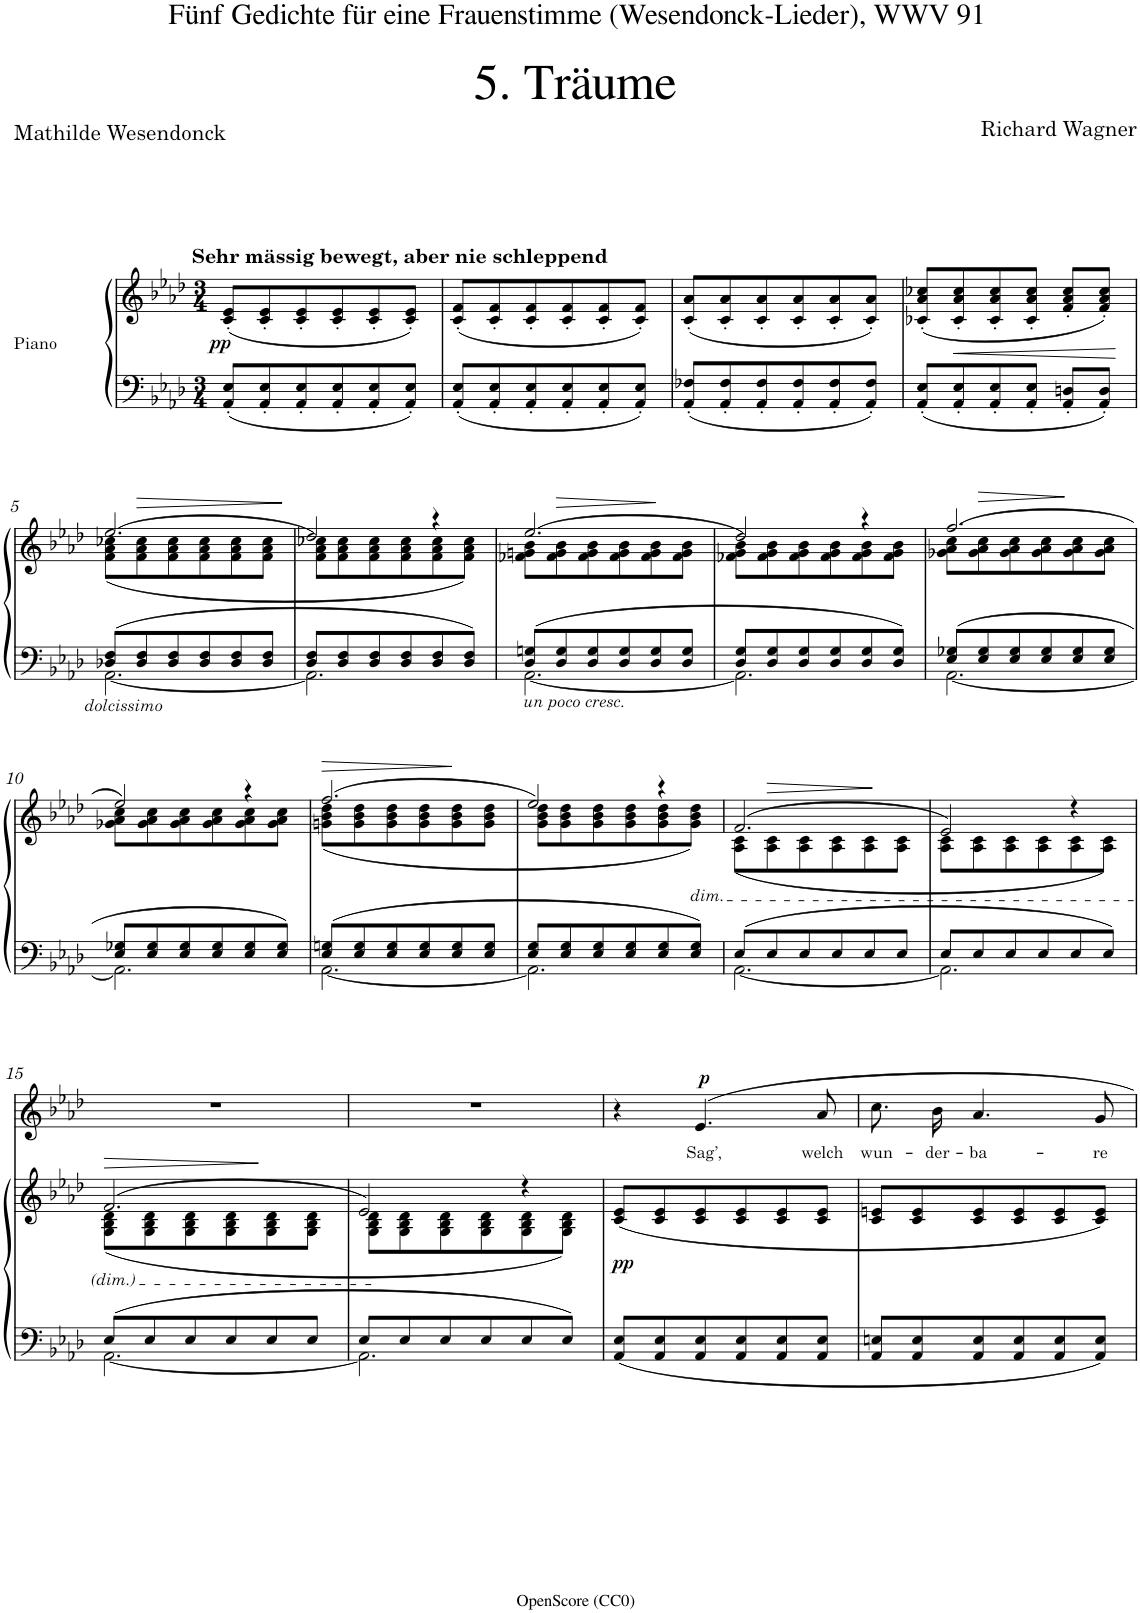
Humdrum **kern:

**kern	**kern	**dynam	**kern	**text	**dynam
*part2	*part2	*part2	*part1	*part1	*part1
*staff3	*staff2	*staff2/3	*staff1	*staff1	*staff1
*I"Piano	*	*	*I"Voice	*	*
*I'Pno	*	*	*	*	*
*clefF4	*clefG2	*	*clefG2	*	*
*k[b-e-a-d-]	*k[b-e-a-d-]	*	*k[b-e-a-d-]	*	*
*M3/4	*M3/4	*	*M3/4	*	*
=1	=1	=1	=1	=1	=1
!	!	!	!LO:TX:a:B:t=Sehr mässig bewegt, aber nie schleppend	!	!
!	!	!LO:DY:b	!	!	!
8AA-/' 8E-/'L	(8c/' 8e-/'L	pp	2.r	.	.
8AA-/' 8E-/'	8c/' 8e-/'	.	.	.	.
8AA-/' 8E-/'	8c/' 8e-/'	.	.	.	.
8AA-/' 8E-/'	8c/' 8e-/'	.	.	.	.
8AA-/' 8E-/'	8c/' 8e-/'	.	.	.	.
8AA-/' 8E-/'J	8c/' 8e-/'J)	.	.	.	.
=2	=2	=2	=2	=2	=2
8AA-/' 8E-/'L	(8c/' 8f/'L	.	2.r	.	.
8AA-/' 8E-/'	8c/' 8f/'	.	.	.	.
8AA-/' 8E-/'	8c/' 8f/'	.	.	.	.
8AA-/' 8E-/'	8c/' 8f/'	.	.	.	.
8AA-/' 8E-/'	8c/' 8f/'	.	.	.	.
8AA-/' 8E-/'J	8c/' 8f/'J)	.	.	.	.
=3	=3	=3	=3	=3	=3
8AA-/' 8F-X/'L	(8c/' 8a-/'L	.	2.r	.	.
8AA-/' 8F-/'	8c/' 8a-/'	.	.	.	.
8AA-/' 8F-/'	8c/' 8a-/'	.	.	.	.
8AA-/' 8F-/'	8c/' 8a-/'	.	.	.	.
8AA-/' 8F-/'	8c/' 8a-/'	.	.	.	.
8AA-/' 8F-/'J	8c/' 8a-/'J)	.	.	.	.
=4	=4	=4	=4	=4	=4
8AA-/' 8E-/'L	(8c-X/' 8a-/' 8cc-X/'L	.	2.r	.	.
!	!	!LO:HP:b	!	!	!
8AA-/' 8E-/'	8c-/' 8a-/' 8cc-/'	<	.	.	.
8AA-/' 8E-/'	8c-/' 8a-/' 8cc-/'	.	.	.	.
8AA-/' 8E-/'J	8c-/' 8a-/' 8cc-/'J	.	.	.	.
8AA-/' 8Dn/'L	8f/' 8a-/' 8cc-/'L	.	.	.	.
8AA-/' 8D/'J	8f/' 8a-/' 8cc-/'J)	.	.	.	.
.	.	[	.	.	.
!!LO:LB:g=z
=5	=5	=5	=5	=5	=5
*^	*^	*	*	*	*
!LO:TX:b:i:t=dolcissimo	!	!	!	!	!	!	!
8D-X/ 8F/L	[2.AA-\	(2.ee-/	(8f\ 8a-\ 8cc-X\L	.	2.r	.	.
!	!	!	!	!LO:HP:b	!	!	!
8D-/ 8F/	.	.	8f\ 8a-\ 8cc-\	>	.	.	.
8D-/ 8F/	.	.	8f\ 8a-\ 8cc-\	.	.	.	.
8D-/ 8F/	.	.	8f\ 8a-\ 8cc-\	.	.	.	.
8D-/ 8F/	.	.	8f\ 8a-\ 8cc-\	.	.	.	.
8D-/ 8F/J	.	.	8f\ 8a-\ 8cc-\J	.	.	.	.
=6	=6	=6	=6	=6	=6	=6	=6
8D-/ 8F/L	2.AA-\]	2dd-/)	8f\ 8a-\ 8cc-X\L	.	2.r	.	.
8D-/ 8F/	.	.	8f\ 8a-\ 8cc-\	.	.	.	.
8D-/ 8F/	.	.	8f\ 8a-\ 8cc-\	.	.	.	.
8D-/ 8F/	.	.	8f\ 8a-\ 8cc-\	.	.	.	.
8D-/ 8F/	.	4r	8f\ 8a-\ 8cc-\	.	.	.	.
8D-/ 8F/J	.	.	8f\ 8a-\ 8cc-\J)	.	.	.	.
=7	=7	=7	=7	=7	=7	=7	=7
!LO:TX:b:i:t=un poco cresc.	!	!	!	!	!	!	!
8D-/ 8Gn/L	[2.AA-\	(2.ee-/	8f-X\ 8gn\ 8b-\L	.	2.r	.	.
!	!	!	!	!LO:HP:b	!	!	!
8D-/ 8G/	.	.	8f-\ 8g\ 8b-\	>	.	.	.
8D-/ 8G/	.	.	8f-\ 8g\ 8b-\	.	.	.	.
8D-/ 8G/	.	.	8f-\ 8g\ 8b-\	.	.	.	.
8D-/ 8G/	.	.	8f-\ 8g\ 8b-\	]	.	.	.
8D-/ 8G/J	.	.	8f-\ 8g\ 8b-\J	.	.	.	.
=8	=8	=8	=8	=8	=8	=8	=8
8D-/ 8G/L	2.AA-\]	2dd-/)	8f-X\ 8g\ 8b-\L	.	2.r	.	.
8D-/ 8G/	.	.	8f-\ 8g\ 8b-\	.	.	.	.
8D-/ 8G/	.	.	8f-\ 8g\ 8b-\	.	.	.	.
8D-/ 8G/	.	.	8f-\ 8g\ 8b-\	.	.	.	.
8D-/ 8G/	.	4r	8f-\ 8g\ 8b-\	.	.	.	.
8D-/ 8G/J	.	.	8f-\ 8g\ 8b-\J	.	.	.	.
=9	=9	=9	=9	=9	=9	=9	=9
8E-/ 8G-X/L	[2.AA-\	(2.ff/	8g-X\ 8a-\ 8cc\L	.	2.r	.	.
!	!	!	!	!LO:HP:b	!	!	!
8E-/ 8G-/	.	.	8g-\ 8a-\ 8cc\	>	.	.	.
8E-/ 8G-/	.	.	8g-\ 8a-\ 8cc\	.	.	.	.
8E-/ 8G-/	.	.	8g-\ 8a-\ 8cc\	.	.	.	.
8E-/ 8G-/	.	.	8g-\ 8a-\ 8cc\	]	.	.	.
8E-/ 8G-/J	.	.	8g-\ 8a-\ 8cc\J	.	.	.	.
!!LO:LB:g=z
=10	=10	=10	=10	=10	=10	=10	=10
8E-/ 8G-X/L	2.AA-\]	2ee-/)	8g-X\ 8a-\ 8cc\L	.	2.r	.	.
8E-/ 8G-/	.	.	8g-\ 8a-\ 8cc\	.	.	.	.
8E-/ 8G-/	.	.	8g-\ 8a-\ 8cc\	.	.	.	.
8E-/ 8G-/	.	.	8g-\ 8a-\ 8cc\	.	.	.	.
8E-/ 8G-/	.	4r	8g-\ 8a-\ 8cc\	.	.	.	.
8E-/ 8G-/J	.	.	8g-\ 8a-\ 8cc\J	.	.	.	.
=11	=11	=11	=11	=11	=11	=11	=11
!	!	!	!	!LO:HP:b	!	!	!
8E-/ 8Gn/L	[2.AA-\	(2.ff/	(8gn\ 8b-\ 8dd-\L	>	2.r	.	.
8E-/ 8G/	.	.	8g\ 8b-\ 8dd-\	.	.	.	.
8E-/ 8G/	.	.	8g\ 8b-\ 8dd-\	.	.	.	.
8E-/ 8G/	.	.	8g\ 8b-\ 8dd-\	.	.	.	.
8E-/ 8G/	.	.	8g\ 8b-\ 8dd-\	]	.	.	.
8E-/ 8G/J	.	.	8g\ 8b-\ 8dd-\J	.	.	.	.
=12	=12	=12	=12	=12	=12	=12	=12
8E-/ 8G/L	2.AA-\]	2ee-/)	8g\ 8b-\ 8dd-\L	.	2.r	.	.
8E-/ 8G/	.	.	8g\ 8b-\ 8dd-\	.	.	.	.
8E-/ 8G/	.	.	8g\ 8b-\ 8dd-\	.	.	.	.
8E-/ 8G/	.	.	8g\ 8b-\ 8dd-\	.	.	.	.
8E-/ 8G/	.	4r	8g\ 8b-\ 8dd-\	.	.	.	.
!	!	!	!LO:TX:b:i:t=dim.	!	!	!	!
8E-/ 8G/J	.	.	8g\ 8b-\ 8dd-\J)	.	.	.	.
=13	=13	=13	=13	=13	=13	=13	=13
8E-/L	[2.AA-\	(2.f/	(8A-\ 8c\L	.	2.r	.	.
!	!	!	!	!LO:HP:b	!	!	!
8E-/	.	.	8A-\ 8c\	>	.	.	.
8E-/	.	.	8A-\ 8c\	.	.	.	.
8E-/	.	.	8A-\ 8c\	.	.	.	.
8E-/	.	.	8A-\ 8c\	]	.	.	.
8E-/J	.	.	8A-\ 8c\J	.	.	.	.
=14	=14	=14	=14	=14	=14	=14	=14
8E-/L	2.AA-\]	2e-/)	8A-\ 8c\L	.	2.r	.	.
8E-/	.	.	8A-\ 8c\	.	.	.	.
8E-/	.	.	8A-\ 8c\	.	.	.	.
8E-/	.	.	8A-\ 8c\	.	.	.	.
8E-/	.	4r	8A-\ 8c\	.	.	.	.
8E-/J	.	.	8A-\ 8c\J)	.	.	.	.
!!LO:LB:g=z
=15	=15	=15	=15	=15	=15	=15	=15
8E-/L	[2.AA-\	(2.f/	(8G\ 8B-\ 8d-\L	.	2.r	.	.
8E-/	.	.	8G\ 8B-\ 8d-\	.	.	.	.
8E-/	.	.	8G\ 8B-\ 8d-\	.	.	.	.
8E-/	.	.	8G\ 8B-\ 8d-\	.	.	.	.
8E-/	.	.	8G\ 8B-\ 8d-\	]	.	.	.
8E-/J	.	.	8G\ 8B-\ 8d-\J	.	.	.	.
=16	=16	=16	=16	=16	=16	=16	=16
8E-/L	2.AA-\]	2e-/)	8G\ 8B-\ 8d-\L	.	2.r	.	.
8E-/	.	.	8G\ 8B-\ 8d-\	.	.	.	.
8E-/	.	.	8G\ 8B-\ 8d-\	.	.	.	.
8E-/	.	.	8G\ 8B-\ 8d-\	.	.	.	.
8E-/	.	4r	8G\ 8B-\ 8d-\	.	.	.	.
8E-/J	.	.	8G\ 8B-\ 8d-\J)	.	.	.	.
*v	*v	*	*	*	*	*	*
=17	=17	=17	=17	=17	=17	=17
!	!	!	!LO:DY:b	!	!	!
*	*v	*v	*	*	*	*
8AA-/ 8E-/L	(<8c/ 8e-/L	pp	4r	.	.
8AA-/ 8E-/	8c/ 8e-/	.	.	.	.
!	!	!	!	!LO:LY:b	!LO:DY:a
8AA-/ 8E-/	8c/ 8e-/	.	4.e-/	Sag’,	p
8AA-/ 8E-/	8c/ 8e-/	.	.	.	.
8AA-/ 8E-/	8c/ 8e-/	.	.	.	.
!	!	!	!	!LO:LY:b	!
8AA-/ 8E-/J	8c/ 8e-/J	.	8a-/	welch	.
=18	=18	=18	=18	=18	=18
!	!	!	!	!LO:LY:b	!
8AA-/ 8En/L	8c/ 8en/L	.	8.cc\L	wun-	.
8AA-/ 8E/	8c/ 8e/	.	.	.	.
!	!	!	!	!LO:LY:b	!
.	.	.	16b-\Jk	-der-	.
!	!	!	!	!LO:LY:b	!
8AA-/ 8E/	8c/ 8e/	.	4.a-/	-ba-	.
8AA-/ 8E/	8c/ 8e/	.	.	.	.
8AA-/ 8E/	8c/ 8e/	.	.	.	.
!	!	!	!	!LO:LY:b	!
8AA-/ 8E/J	8c/ 8e/J)	.	8g/	-re	.
=	=	=	=	=	=
*-	*-	*-	*-	*-	*-
